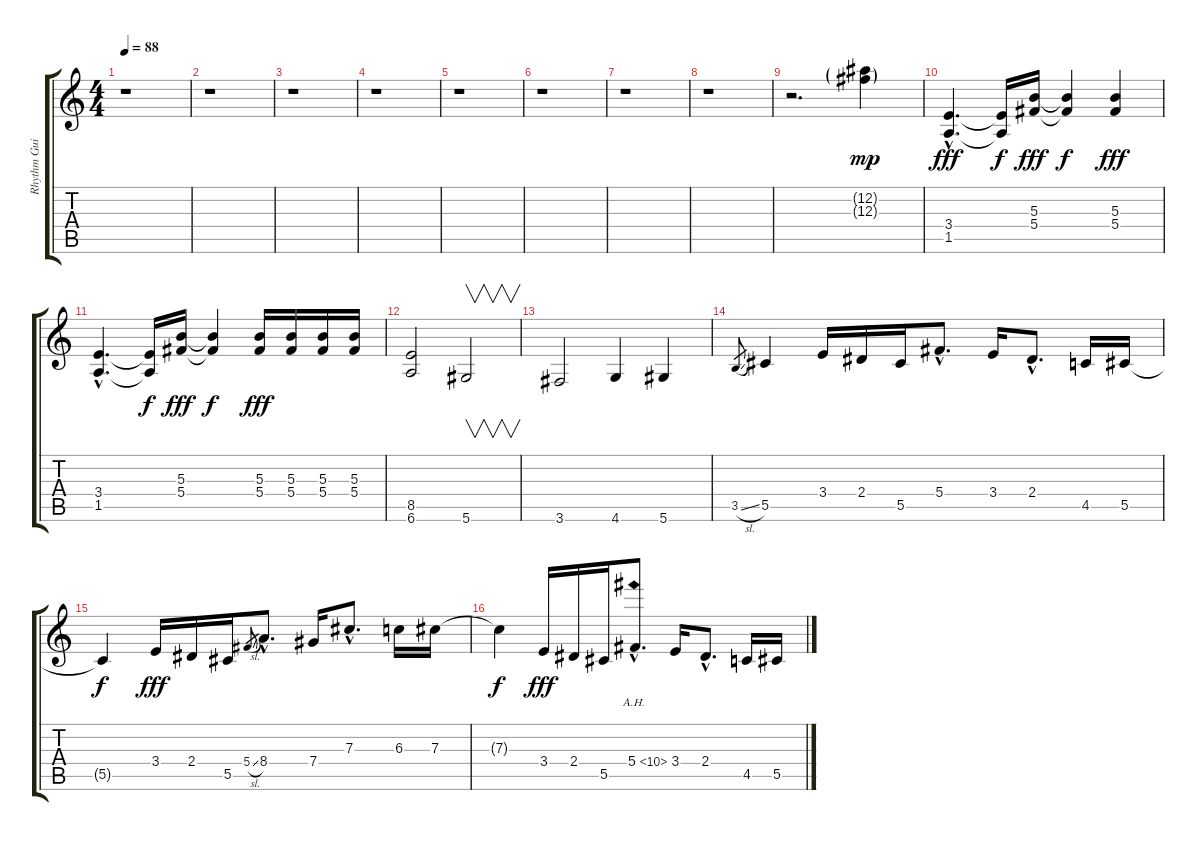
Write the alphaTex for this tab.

\track ("Rhythm Guitar" "Rhythm Gui") {instrument overdrivenguitar}
\staff {score tabs}
\tuning (Eb4 Bb3 Gb3 Db3 Ab2 Eb2) {hide}
\ts (4 4)
\tempo 88
\clef g2
\ks c
r.1{dy fff} |
r.1 |
r.1 |
r.1 |
r.1 |
r.1 |
r.1 |
r.1 |
r.2{d} (12.2{g} 12.3{g}).4{dy mp} |
(3.4{hac} 1.5{hac}).4{d dy fff} (3.4{t} 1.5{t}).16{dy f} (5.3 5.4).16{dy fff} (5.3{t} 5.4{t}).4{dy f} (5.3 5.4).4{dy fff} |
(3.4{hac} 1.5{hac}).4{d} (3.4{t} 1.5{t}).16{dy f} (5.3 5.4).16{dy fff} (5.3{t} 5.4{t}).4{dy f} (5.3 5.4).16{dy fff} (5.3 5.4).16 (5.3 5.4).16 (5.3 5.4).16 |
(8.5 6.6).2 5.6.2{v} |
3.6.2 4.6.4 5.6.4 |
3.5{sl}.8{gr} 5.5.4 3.4.16 2.4.16 5.5.16 5.4{hac}.8{d} 3.4.16 2.4{hac}.8{d} 4.5.16 5.5.16 |
5.5{t}.4{dy f} 3.4.16{dy fff} 2.4.16 5.5.16 5.4{sl}.8{gr} 8.4{hac}.8{d} 7.4.16 7.3{hac}.8{d} 6.3.16 7.3.16 |
7.3{t}.4{dy f} 3.4.16{dy fff} 2.4.16 5.5.16 5.4{ah 5 hac}.8{d} 3.4.16 2.4{hac}.8{d} 4.5.16 5.5.16
